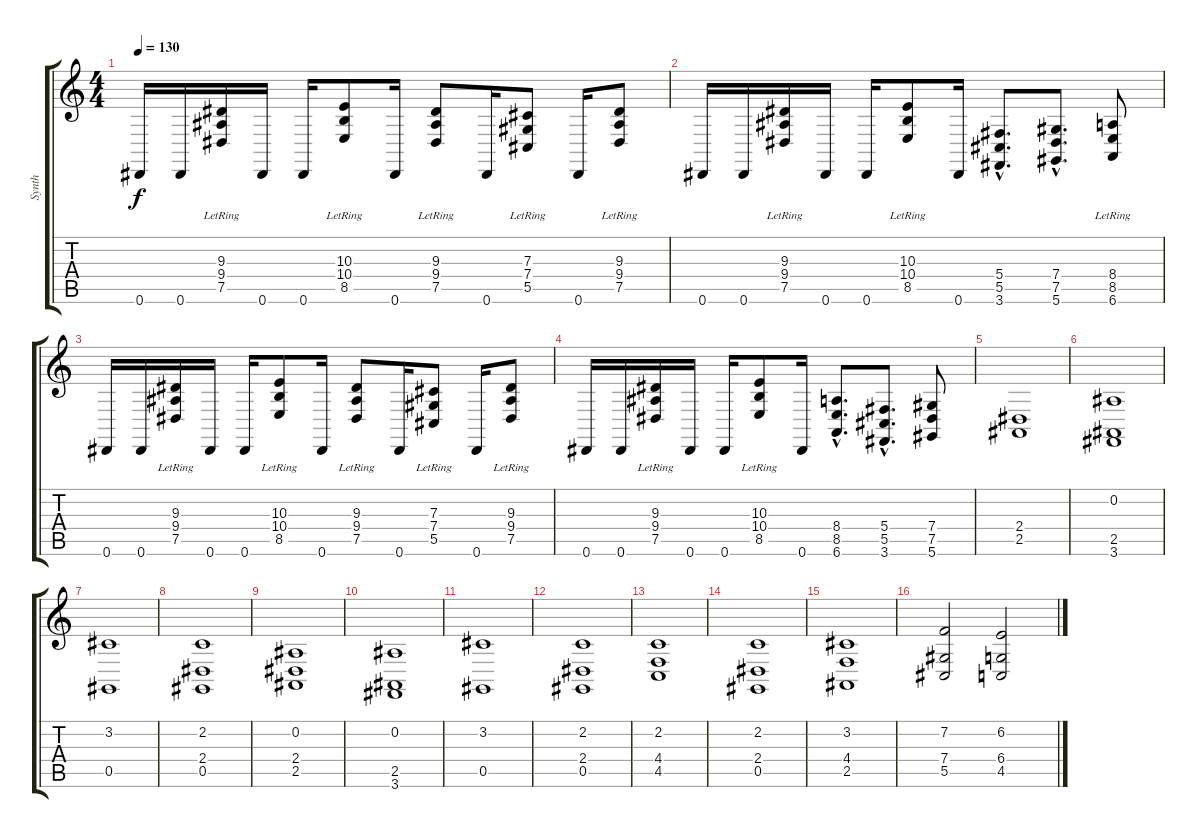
\track ("Synth" "Synth") {instrument stringensemble1}
\staff {score tabs}
\tuning (Eb4 Bb3 Gb3 Db3 Ab2 Eb2) {hide}
\ts (4 4)
\tempo 130
\clef g2
\ks c
0.6.16{dy f} 0.6.16 (9.3{lr} 9.4{lr} 7.5{lr}).16 0.6.16 0.6.16 (10.3{lr} 10.4{lr} 8.5{lr}).8 0.6.16 (9.3{lr} 9.4{lr} 7.5{lr}).8 0.6.16 (7.3{lr} 7.4{lr} 5.5{lr}).8 0.6.16 (9.3{lr} 9.4{lr} 7.5{lr}).8 |
0.6.16 0.6.16 (9.3{lr} 9.4{lr} 7.5{lr}).16 0.6.16 0.6.16 (10.3{lr} 10.4{lr} 8.5{lr}).8 0.6.16 (5.4{hac} 5.5{hac} 3.6{hac}).8{d} (7.4{hac} 7.5{hac} 5.6{hac}).8{d} (8.4{lr} 8.5{lr} 6.6).8 |
0.6.16 0.6.16 (9.3{lr} 9.4{lr} 7.5{lr}).16 0.6.16 0.6.16 (10.3{lr} 10.4{lr} 8.5{lr}).8 0.6.16 (9.3{lr} 9.4{lr} 7.5{lr}).8 0.6.16 (7.3{lr} 7.4{lr} 5.5{lr}).8 0.6.16 (9.3{lr} 9.4{lr} 7.5{lr}).8 |
0.6.16 0.6.16 (9.3{lr} 9.4{lr} 7.5{lr}).16 0.6.16 0.6.16 (10.3{lr} 10.4{lr} 8.5{lr}).8 0.6.16 (8.4{hac} 8.5{hac} 6.6{hac}).8{d} (5.4{hac} 5.5{hac} 3.6{hac}).8{d} (7.4 7.5 5.6).8 |
(2.4 2.5).1 |
(0.2 2.5 3.6).1 |
(3.2 0.5).1 |
(2.2 2.4 0.5).1 |
(0.2 2.4 2.5).1 |
(0.2 2.5 3.6).1 |
(3.2 0.5).1 |
(2.2 2.4 0.5).1 |
(2.2 4.4 4.5).1 |
(2.2 2.4 0.5).1 |
(3.2 4.4 2.5).1 |
(7.2 7.4 5.5).2 (6.2 6.4 4.5).2
